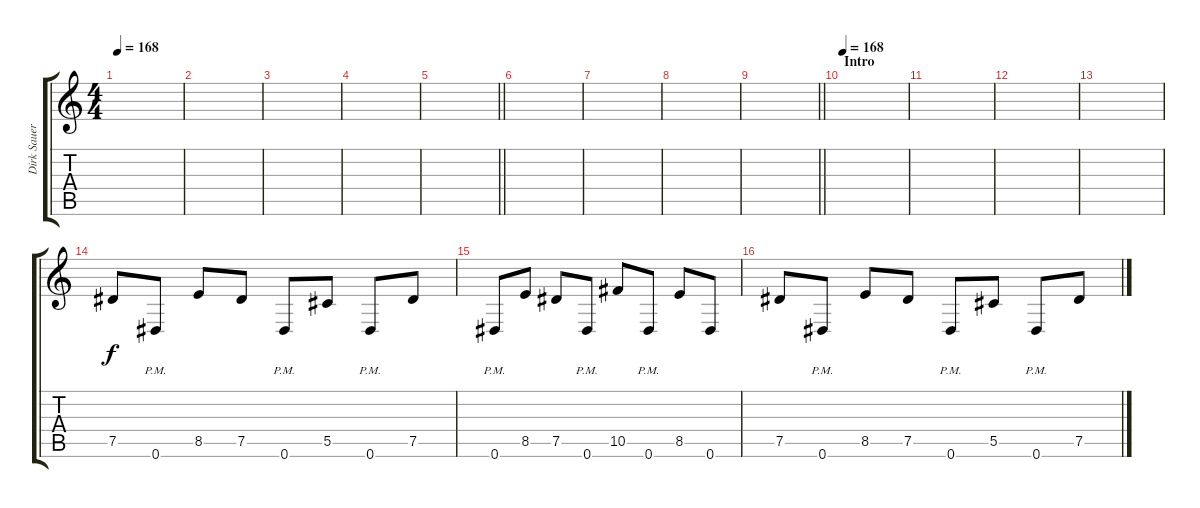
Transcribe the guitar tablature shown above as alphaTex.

\track ("Dirk Sauer (?)" "Dirk Sauer") {instrument distortionguitar}
\staff {score tabs}
\tuning (Eb4 Bb3 Gb3 Db3 Ab2 Eb2) {hide}
\ts (4 4)
\tempo 168
\tempo 170
\tempo 168
\clef g2
\ks c
|
|
|
|
\barLineRight lightlight
|
|
|
|
\barLineRight lightlight
|
\section ("" "Intro")
\tempo 168
|
|
|
|
7.5.8 0.6{pm}.8 8.5.8 7.5.8 0.6{pm}.8 5.5.8 0.6{pm}.8 7.5.8 |
0.6{pm}.8 8.5.8 7.5.8 0.6{pm}.8 10.5.8 0.6{pm}.8 8.5.8 0.6.8 |
7.5.8 0.6{pm}.8 8.5.8 7.5.8 0.6{pm}.8 5.5.8 0.6{pm}.8 7.5.8
